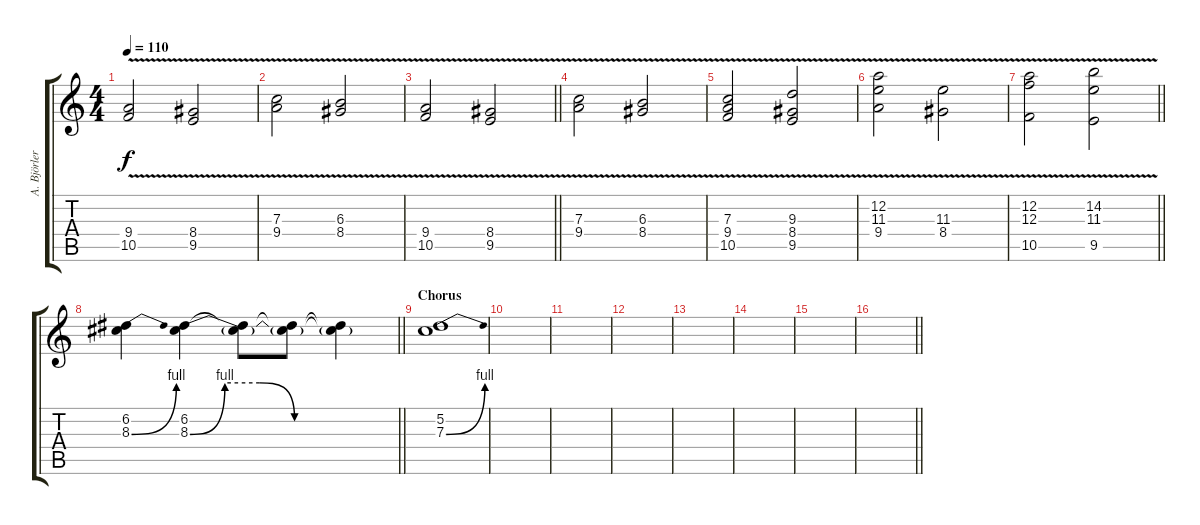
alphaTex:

\track ("A. Björler lead" "A. Björler") {instrument distortionguitar}
\staff {score tabs}
\tuning (D4 A3 F3 C3 G2 D2) {hide}
\ts (4 4)
\tempo 110
\clef g2
\ks c
(9.4 10.5{v}).2{dy f} (8.4 9.5{v}).2 |
(7.3 9.4{v}).2 (6.3 8.4{v}).2 |
\barLineRight lightlight
(9.4 10.5{v}).2 (8.4 9.5{v}).2 |
(7.3 9.4{v}).2 (6.3 8.4{v}).2 |
(7.3 9.4 10.5{v}).2 (9.3 8.4 9.5{v}).2 |
(12.2 11.3{v} 9.4).2 (11.3{v} 8.4).2 |
\barLineRight lightlight
(12.2{v} 12.3 10.5).2 (14.2{v} 11.3 9.5).2 |
\barLineRight lightlight
(6.2 8.3{be (bend 0 0 60 4)}).4 (6.2 8.3{be (custom 0 0 10 4 20 4 30 0 60 0)}).4 (6.2{t} 8.3{t}).8 (6.2{t} 8.3{t}).8 (6.2{t} 8.3{t}).4 |
\section ("" "Chorus")
(5.2 7.3{be (bend 0 0 60 4)}).1{volume 0} |
|
|
|
|
|
|
\barLineRight lightlight
